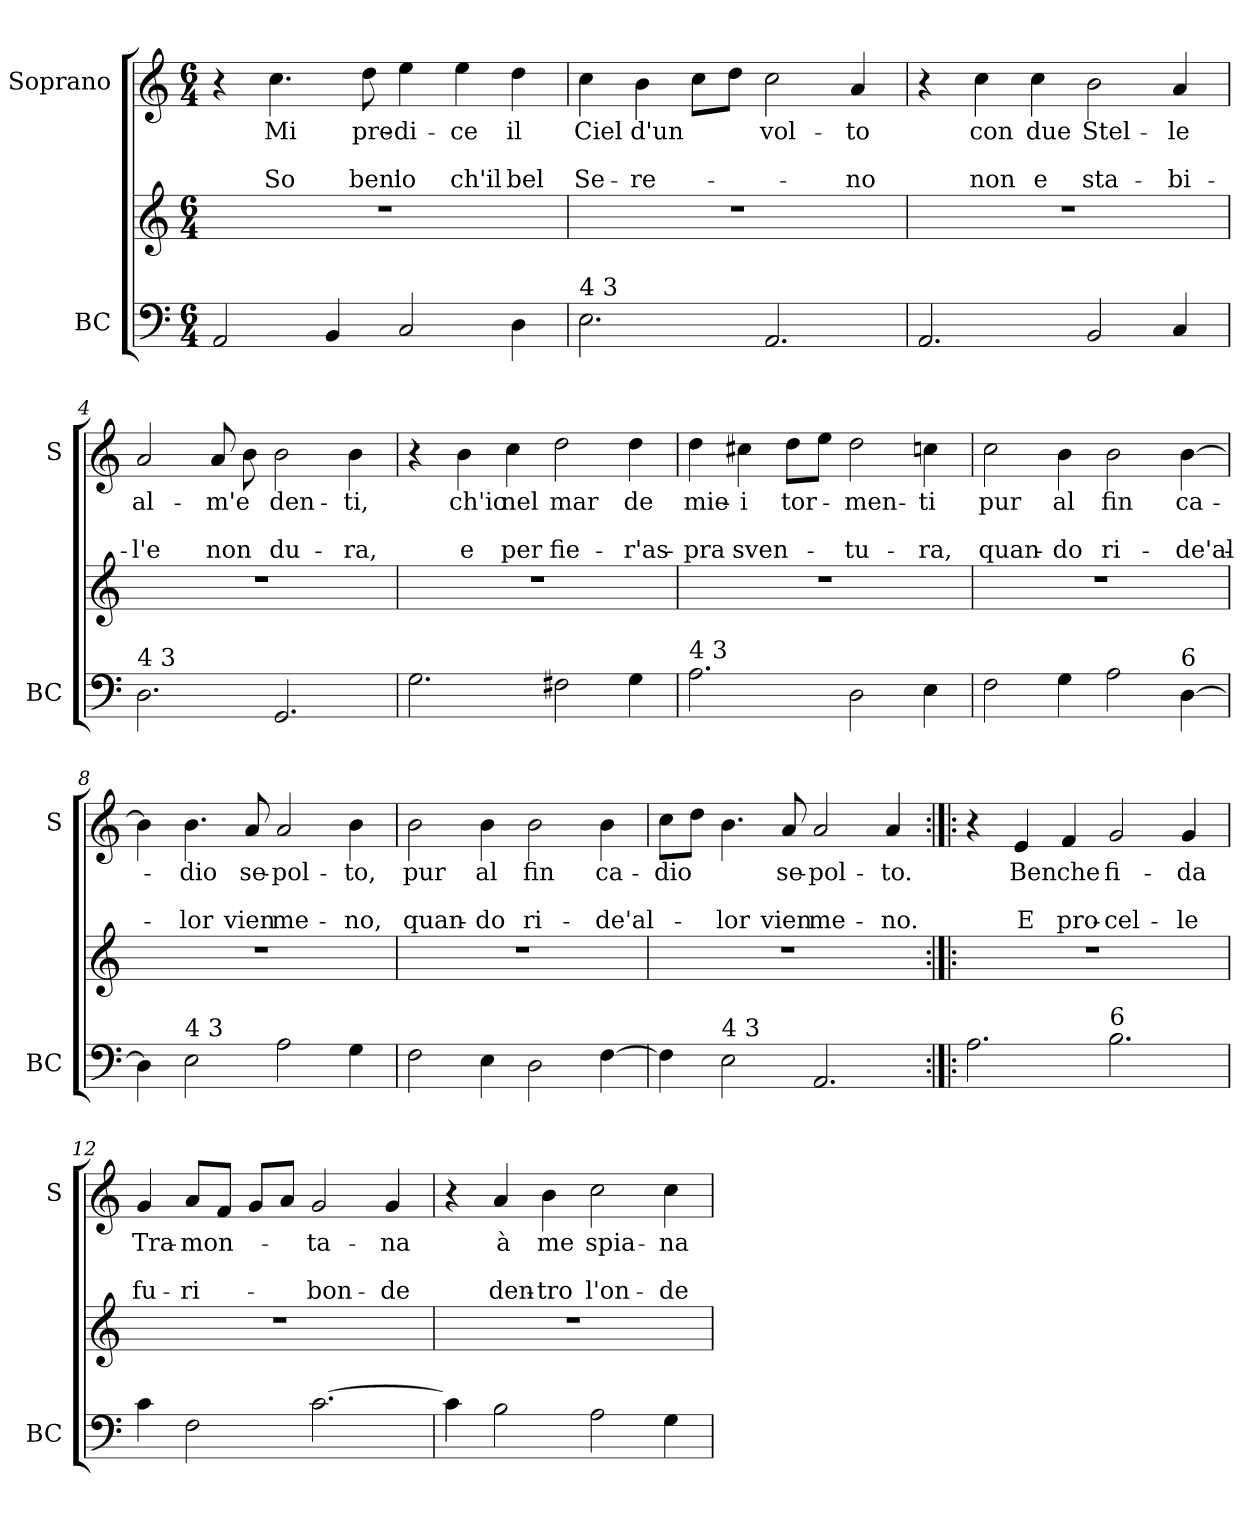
**kern	**kern	**kern	**text	**text	**text
*part2	*part2	*part1	*part1	*part1	*part1
*staff3	*staff2	*staff1	*staff1	*staff1	*staff1
*I"BC	*	*I"Soprano	*	*	*
*I'BC	*	*I'S	*	*	*
*clefF4	*clefG2	*clefG2	*	*	*
*k[]	*k[]	*k[]	*	*	*
*C:	*C:	*C:	*	*	*
*M6/4	*M6/4	*M6/4	*	*	*
=1	=1	=1	=1	=1	=1
2AA/	1.r	4r	.	.	.
!	!	!	!LO:LY:b	!	!LO:LY:b
.	.	4.cc\	Mi	.	So
4BB/	.	.	.	.	.
!	!	!	!LO:LY:b	!	!LO:LY:b
.	.	8dd\	pre-	.	ben'
!	!	!	!LO:LY:b	!	!LO:LY:b
2C/	.	4ee\	-di-	.	io
!	!	!	!LO:LY:b	!	!LO:LY:b
.	.	4ee\	-ce	.	ch'il
!	!	!	!LO:LY:b	!	!LO:LY:b
4D\	.	4dd\	il	.	bel
=2	=2	=2	=2	=2	=2
!LO:TX:a:t=4   3	!	!	!	!	!
!	!	!	!LO:LY:b	!	!LO:LY:b
2.E\	1.r	4cc\	Ciel	.	Se-
!	!	!	!LO:LY:b	!	!LO:LY:b
.	.	4b\	d'un	.	-re-
.	.	8cc\L	.	.	.
.	.	8dd\J	.	.	.
!	!	!	!LO:LY:b	!	!
2.AA/	.	2cc\	vol-	.	.
!	!	!	!LO:LY:b	!	!LO:LY:b
.	.	4a/	-to	.	-no
=3	=3	=3	=3	=3	=3
2.AA/	1.r	4r	.	.	.
!	!	!	!LO:LY:b	!	!LO:LY:b
.	.	4cc\	con	.	non
!	!	!	!LO:LY:b	!	!LO:LY:b
.	.	4cc\	due	.	e
!	!	!	!LO:LY:b	!	!LO:LY:b
2BB/	.	2b\	Stel-	.	sta-
!	!	!	!LO:LY:b	!	!LO:LY:b
4C/	.	4a/	-le	.	-bi-
!!LO:LB:g=z
=4	=4	=4	=4	=4	=4
!LO:TX:a:t=4   3	!	!	!	!	!
!	!	!	!LO:LY:b	!	!LO:LY:b
2.D\	1.r	2a/	al-	.	-l'e
!	!	!	!LO:LY:b	!	!LO:LY:b
.	.	8a/	-m'e	.	non
.	.	8b\	.	.	.
!	!	!	!LO:LY:b	!	!LO:LY:b
2.GG/	.	2b\	-den-	.	du-
!	!	!	!LO:LY:b	!	!LO:LY:b
.	.	4b\	-ti,	.	-ra,
=5	=5	=5	=5	=5	=5
2.G\	1.r	4r	.	.	.
!	!	!	!LO:LY:b	!	!LO:LY:b
.	.	4b\	ch'io	.	e
!	!	!	!LO:LY:b	!	!LO:LY:b
.	.	4cc\	nel	.	per
!	!	!	!LO:LY:b	!	!LO:LY:b
2F#X\	.	2dd\	mar	.	fie-
!	!	!	!LO:LY:b	!	!LO:LY:b
4G\	.	4dd\	de	.	-r'as-
=6	=6	=6	=6	=6	=6
!LO:TX:a:t=4   3	!	!	!	!	!
!	!	!	!LO:LY:b	!	!LO:LY:b
2.A\	1.r	4dd\	mie-	.	-pra
!	!	!	!LO:LY:b	!	!LO:LY:b
.	.	4cc#X\	-i	.	sven-
!	!	!	!LO:LY:b	!	!
.	.	8dd\L	tor-	.	.
.	.	8ee\J	.	.	.
!	!	!	!LO:LY:b	!	!LO:LY:b
2D\	.	2dd\	-men-	.	-tu-
!	!	!	!LO:LY:b	!	!LO:LY:b
4E\	.	4ccn\	-ti	.	-ra,
!!LO:LB:g=z
=7	=7	=7	=7	=7	=7
!	!	!	!LO:LY:b	!	!LO:LY:b
2F\	1.r	2cc\	pur	.	quan-
!	!	!	!LO:LY:b	!	!LO:LY:b
4G\	.	4b\	al	.	-do
!	!	!	!LO:LY:b	!	!LO:LY:b
2A\	.	2b\	fin	.	ri-
!LO:TX:a:t=6	!	!	!	!	!
!	!	!	!LO:LY:b	!	!LO:LY:b
[4D\	.	[4b\	ca-	.	-de'al-
=8	=8	=8	=8	=8	=8
4D\]	1.r	4b\]	.	.	.
!LO:TX:a:t=4   3	!	!	!	!	!
!	!	!	!LO:LY:b	!	!LO:LY:b
2E\	.	4.b\	-dio	.	-lor
!	!	!	!LO:LY:b	!	!LO:LY:b
.	.	8a/	se-	.	vien
!	!	!	!LO:LY:b	!	!LO:LY:b
2A\	.	2a/	-pol-	.	me-
!	!	!	!LO:LY:b	!	!LO:LY:b
4G\	.	4b\	-to,	.	-no,
=9	=9	=9	=9	=9	=9
!	!	!	!LO:LY:b	!	!LO:LY:b
2F\	1.r	2b\	pur	.	quan-
!	!	!	!LO:LY:b	!	!LO:LY:b
4E\	.	4b\	al	.	-do
!	!	!	!LO:LY:b	!	!LO:LY:b
2D\	.	2b\	fin	.	ri-
!	!	!	!LO:LY:b	!	!LO:LY:b
[4F\	.	4b\	ca-	.	-de'al-
=10	=10	=10	=10	=10	=10
!	!	!	!LO:LY:b	!	!
4F\]	1.r	8cc\L	-dio	.	.
.	.	8dd\J	.	.	.
!LO:TX:a:t=4   3	!	!	!	!	!
!	!	!	!	!	!LO:LY:b
2E\	.	4.b\	.	.	-lor
!	!	!	!LO:LY:b	!	!LO:LY:b
.	.	8a/	se-	.	vien
!	!	!	!LO:LY:b	!	!LO:LY:b
2.AA/	.	2a/	-pol-	.	me-
!	!	!	!LO:LY:b	!	!LO:LY:b
.	.	4a/	-to.	.	-no.
!!LO:PB:g=z
=11:|!|:	=11:|!|:	=11:|!|:	=11:|!|:	=11:|!|:	=11:|!|:
2.A\	1.r	4r	.	.	.
!	!	!	!LO:LY:b	!	!LO:LY:b
.	.	4e/	Ben	.	E
!	!	!	!LO:LY:b	!	!LO:LY:b
.	.	4f/	che	.	pro-
!LO:TX:a:t=6	!	!	!	!	!
!	!	!	!LO:LY:b	!	!LO:LY:b
2.B\	.	2g/	fi-	.	-cel-
!	!	!	!LO:LY:b	!	!LO:LY:b
.	.	4g/	-da	.	-le
=12	=12	=12	=12	=12	=12
!	!	!	!LO:LY:b	!	!LO:LY:b
4c\	1.r	4g/	Tra-	.	fu-
!	!	!	!LO:LY:b	!	!LO:LY:b
2F\	.	8a/L	-mon-	.	-ri-
.	.	8f/J	.	.	.
.	.	8g/L	.	.	.
.	.	8a/J	.	.	.
!	!	!	!LO:LY:b	!	!LO:LY:b
[2.c\	.	2g/	-ta-	.	-bon-
!	!	!	!LO:LY:b	!	!LO:LY:b
.	.	4g/	-na	.	-de
=13	=13	=13	=13	=13	=13
4c\]	1.r	4r	.	.	.
!	!	!	!LO:LY:b	!	!LO:LY:b
2B\	.	4a/	à	.	den-
!	!	!	!LO:LY:b	!	!LO:LY:b
.	.	4b\	me	.	-tro
!	!	!	!LO:LY:b	!	!LO:LY:b
2A\	.	2cc\	spia-	.	l'on-
!	!	!	!LO:LY:b	!	!LO:LY:b
4G\	.	4cc\	-na	.	-de
=	=	=	=	=	=
*-	*-	*-	*-	*-	*-
